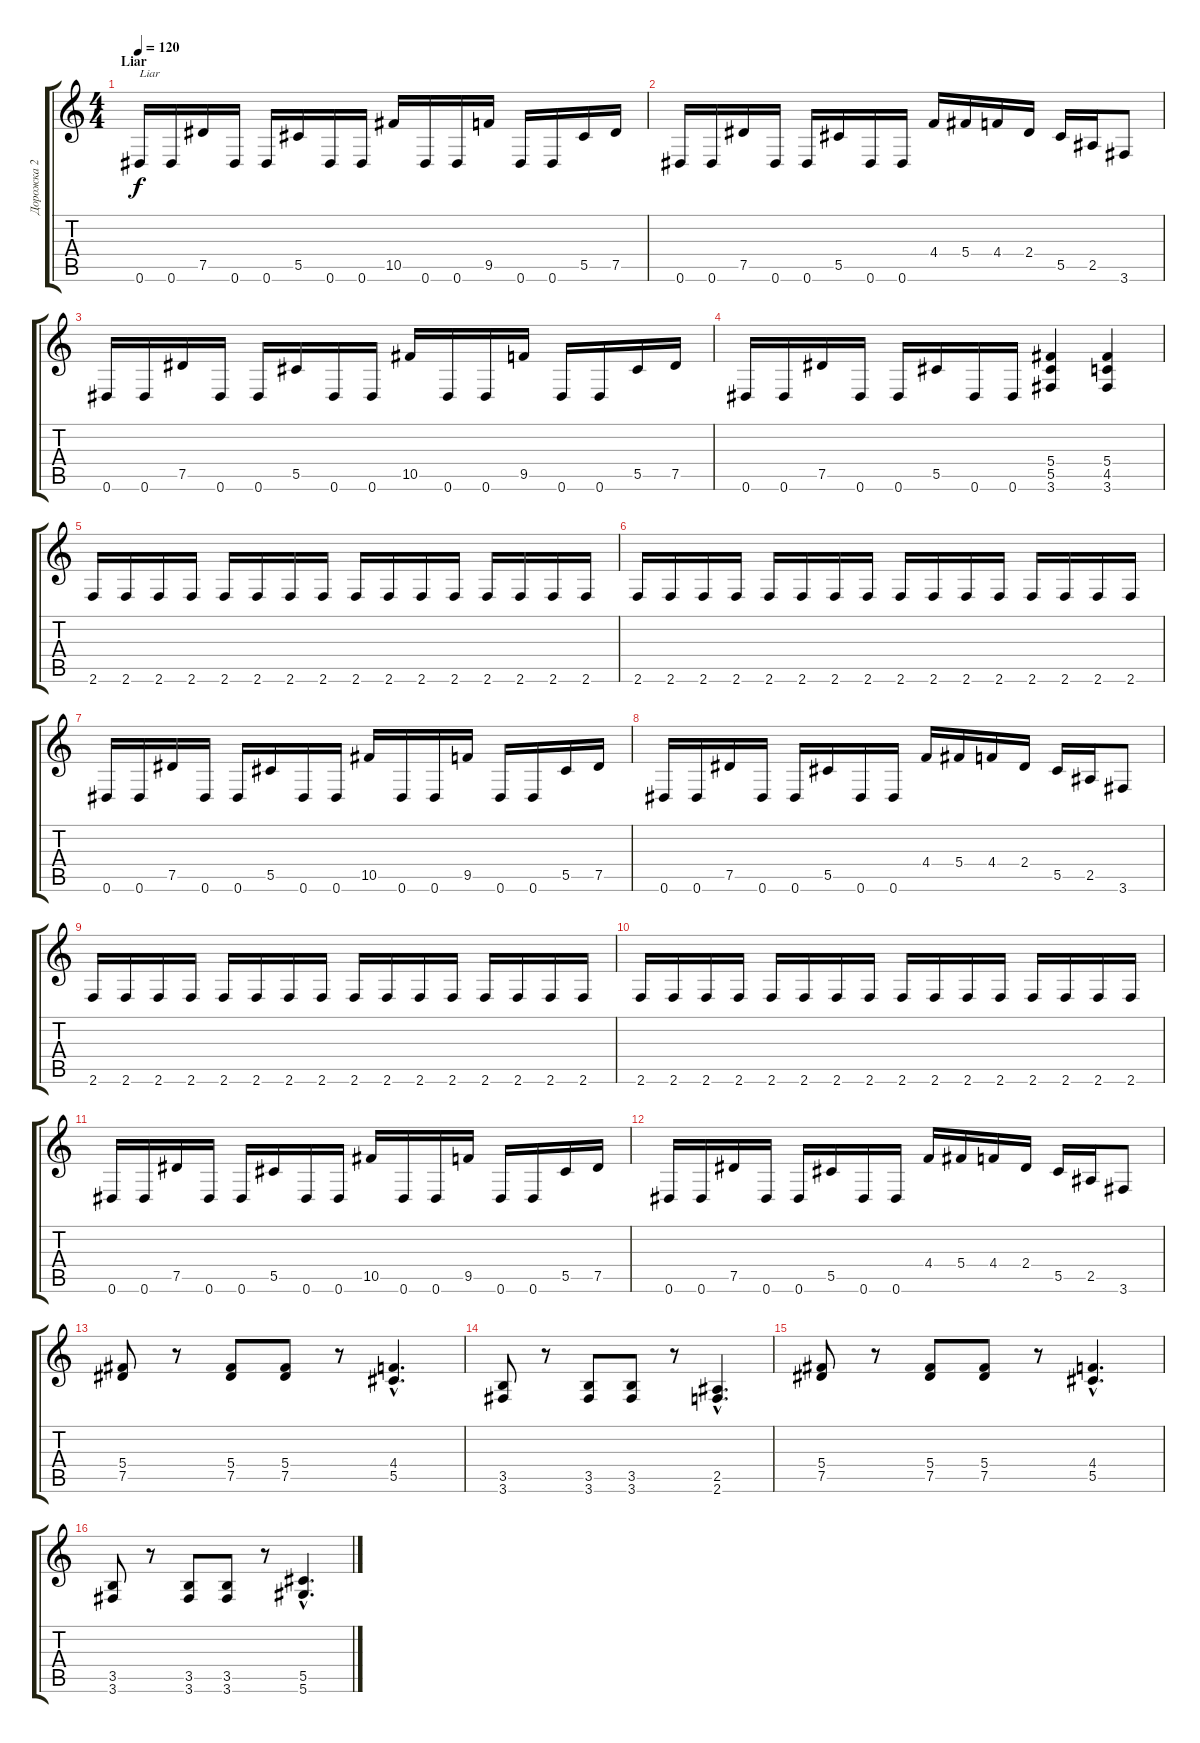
\track ("Дорожка 2" "Дорожка 2") {instrument distortionguitar}
\staff {score tabs}
\tuning (Eb4 Bb3 Gb3 Db3 Ab2 Eb2) {hide}
\ts (4 4)
\section ("" "Liar")
\tempo 120
\clef g2
\ks c
0.6.16{txt "Liar" dy f instrument distortionguitar} 0.6.16 7.5.16 0.6.16 0.6.16 5.5.16 0.6.16 0.6.16 10.5.16 0.6.16 0.6.16 9.5.16 0.6.16 0.6.16 5.5.16 7.5.16 |
0.6.16 0.6.16 7.5.16 0.6.16 0.6.16 5.5.16 0.6.16 0.6.16 4.4.16 5.4.16 4.4.16 2.4.16 5.5.16 2.5.16 3.6.8 |
0.6.16 0.6.16 7.5.16 0.6.16 0.6.16 5.5.16 0.6.16 0.6.16 10.5.16 0.6.16 0.6.16 9.5.16 0.6.16 0.6.16 5.5.16 7.5.16 |
0.6.16 0.6.16 7.5.16 0.6.16 0.6.16 5.5.16 0.6.16 0.6.16 (5.4 5.5 3.6).4 (5.4 4.5 3.6).4 |
2.6.16 2.6.16 2.6.16 2.6.16 2.6.16 2.6.16 2.6.16 2.6.16 2.6.16 2.6.16 2.6.16 2.6.16 2.6.16 2.6.16 2.6.16 2.6.16 |
2.6.16 2.6.16 2.6.16 2.6.16 2.6.16 2.6.16 2.6.16 2.6.16 2.6.16 2.6.16 2.6.16 2.6.16 2.6.16 2.6.16 2.6.16 2.6.16 |
0.6.16 0.6.16 7.5.16 0.6.16 0.6.16 5.5.16 0.6.16 0.6.16 10.5.16 0.6.16 0.6.16 9.5.16 0.6.16 0.6.16 5.5.16 7.5.16 |
0.6.16 0.6.16 7.5.16 0.6.16 0.6.16 5.5.16 0.6.16 0.6.16 4.4.16 5.4.16 4.4.16 2.4.16 5.5.16 2.5.16 3.6.8 |
2.6.16 2.6.16 2.6.16 2.6.16 2.6.16 2.6.16 2.6.16 2.6.16 2.6.16 2.6.16 2.6.16 2.6.16 2.6.16 2.6.16 2.6.16 2.6.16 |
2.6.16 2.6.16 2.6.16 2.6.16 2.6.16 2.6.16 2.6.16 2.6.16 2.6.16 2.6.16 2.6.16 2.6.16 2.6.16 2.6.16 2.6.16 2.6.16 |
0.6.16 0.6.16 7.5.16 0.6.16 0.6.16 5.5.16 0.6.16 0.6.16 10.5.16 0.6.16 0.6.16 9.5.16 0.6.16 0.6.16 5.5.16 7.5.16 |
0.6.16 0.6.16 7.5.16 0.6.16 0.6.16 5.5.16 0.6.16 0.6.16 4.4.16 5.4.16 4.4.16 2.4.16 5.5.16 2.5.16 3.6.8 |
(5.4 7.5).8 r.8 (5.4 7.5).8 (5.4 7.5).8 r.8 (4.4{hac} 5.5{hac}).4{d} |
(3.5 3.6).8 r.8 (3.5 3.6).8 (3.5 3.6).8 r.8 (2.5{hac} 2.6{hac}).4{d} |
(5.4 7.5).8 r.8 (5.4 7.5).8 (5.4 7.5).8 r.8 (4.4{hac} 5.5{hac}).4{d} |
(3.5 3.6).8 r.8 (3.5 3.6).8 (3.5 3.6).8 r.8 (5.5{hac} 5.6{hac}).4{d}
